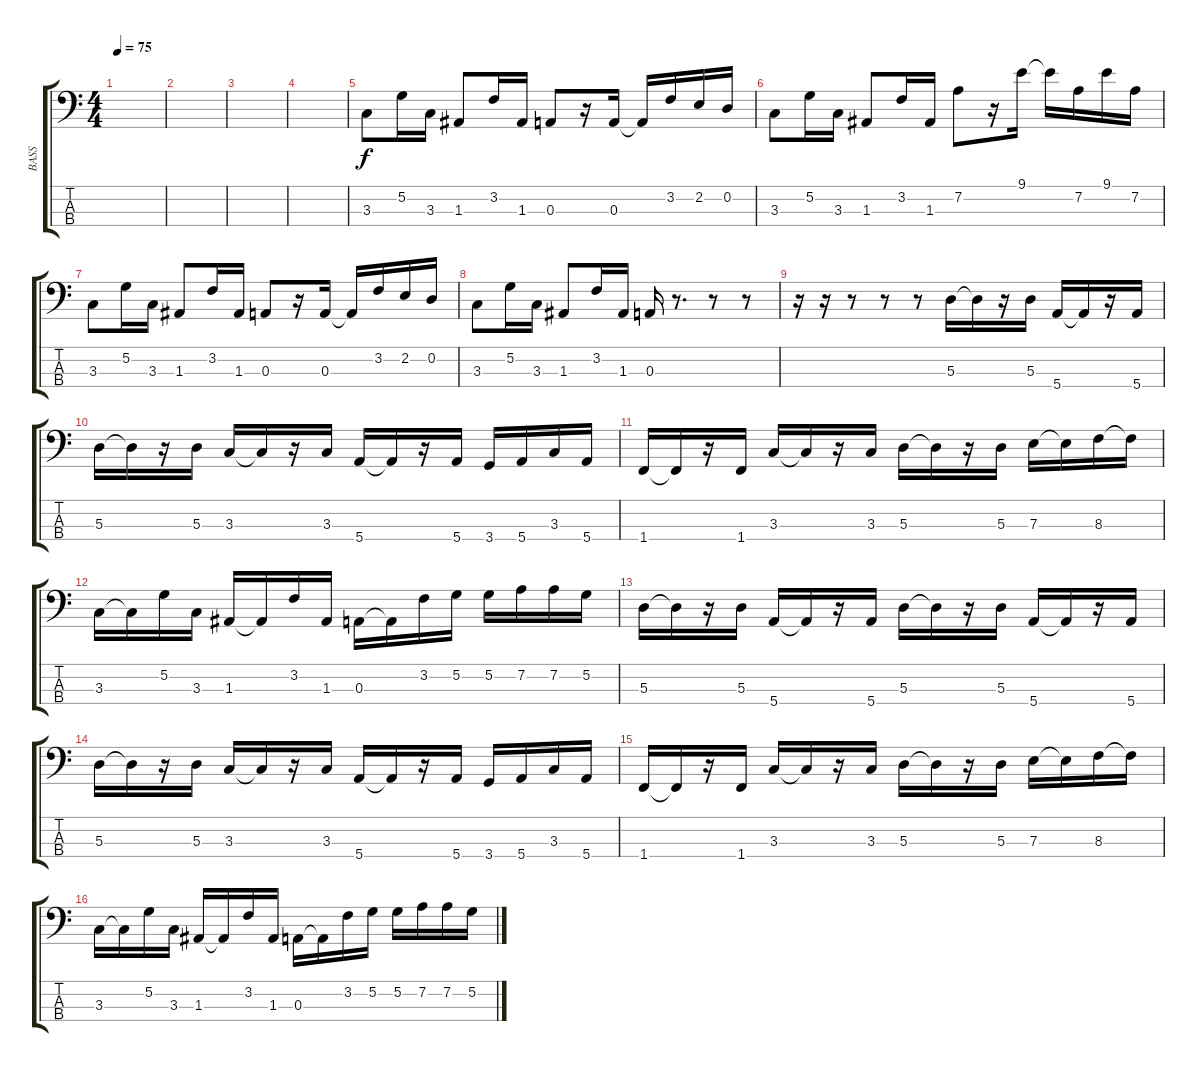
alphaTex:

\track ("BASS" "BASS") {instrument electricbassfinger}
\staff {score tabs}
\tuning (G2 D2 A1 E1) {hide}
\ts (4 4)
\tempo 75
\clef f4
\ks c
|
|
|
|
3.3.8 5.2.16 3.3.16 1.3.8 3.2.16 1.3.16 0.3.8 r.16 0.3.16 0.3{t}.16 3.2.16 2.2.16 0.2.16 |
3.3.8 5.2.16 3.3.16 1.3.8 3.2.16 1.3.16 7.2.8 r.16 9.1.16 9.1{t}.16 7.2.16 9.1.16 7.2.16 |
3.3.8 5.2.16 3.3.16 1.3.8 3.2.16 1.3.16 0.3.8 r.16 0.3.16 0.3{t}.16 3.2.16 2.2.16 0.2.16 |
3.3.8 5.2.16 3.3.16 1.3.8 3.2.16 1.3.16 0.3.16 r.8{d} r.8 r.8 |
r.16 r.16 r.8 r.8 r.8 5.3.16 5.3{t}.16 r.16 5.3.16 5.4.16 5.4{t}.16 r.16 5.4.16 |
5.3.16 5.3{t}.16 r.16 5.3.16 3.3.16 3.3{t}.16 r.16 3.3.16 5.4.16 5.4{t}.16 r.16 5.4.16 3.4.16 5.4.16 3.3.16 5.4.16 |
1.4.16 1.4{t}.16 r.16 1.4.16 3.3.16 3.3{t}.16 r.16 3.3.16 5.3.16 5.3{t}.16 r.16 5.3.16 7.3.16 7.3{t}.16 8.3.16 8.3{t}.16 |
3.3.16 3.3{t}.16 5.2.16 3.3.16 1.3.16 1.3{t}.16 3.2.16 1.3.16 0.3.16 0.3{t}.16 3.2.16 5.2.16 5.2.16 7.2.16 7.2.16 5.2.16 |
5.3.16 5.3{t}.16 r.16 5.3.16 5.4.16 5.4{t}.16 r.16 5.4.16 5.3.16 5.3{t}.16 r.16 5.3.16 5.4.16 5.4{t}.16 r.16 5.4.16 |
5.3.16 5.3{t}.16 r.16 5.3.16 3.3.16 3.3{t}.16 r.16 3.3.16 5.4.16 5.4{t}.16 r.16 5.4.16 3.4.16 5.4.16 3.3.16 5.4.16 |
1.4.16 1.4{t}.16 r.16 1.4.16 3.3.16 3.3{t}.16 r.16 3.3.16 5.3.16 5.3{t}.16 r.16 5.3.16 7.3.16 7.3{t}.16 8.3.16 8.3{t}.16 |
3.3.16 3.3{t}.16 5.2.16 3.3.16 1.3.16 1.3{t}.16 3.2.16 1.3.16 0.3.16 0.3{t}.16 3.2.16 5.2.16 5.2.16 7.2.16 7.2.16 5.2.16
